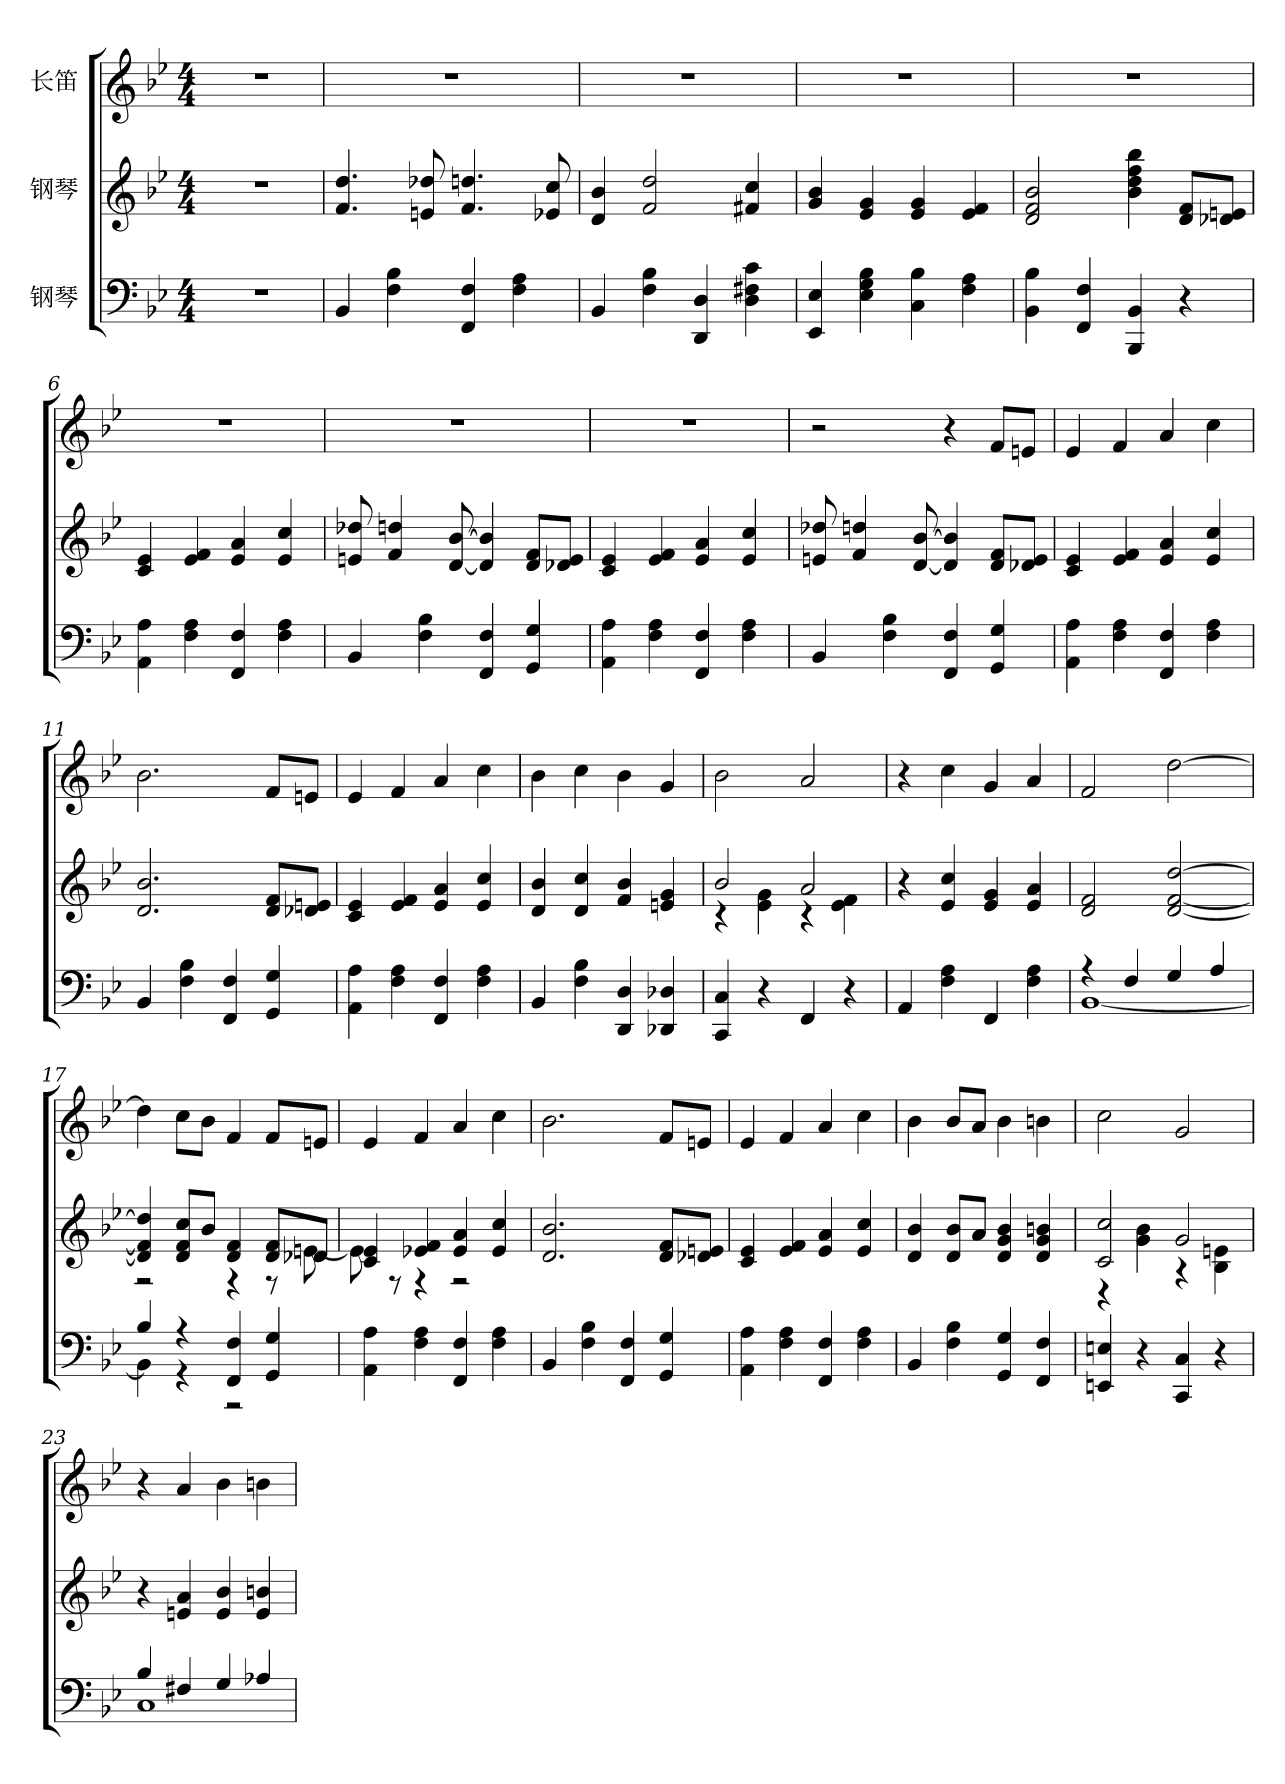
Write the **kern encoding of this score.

**kern	**kern	**kern
*part3	*part2	*part1
*staff3	*staff2	*staff1
*I"钢琴	*I"钢琴	*I"长笛
*clefF4	*clefG2	*clefG2
*k[b-e-]	*k[b-e-]	*k[b-e-]
*M4/4	*M4/4	*M4/4
*MM117	*MM117	*MM117
=1	=1	=1
1r	1r	1r
=2	=2	=2
4BB-/	4.f/ 4.dd/	1r
4F\ 4B-\	.	.
.	8en/ 8dd-X/	.
4FF/ 4F/	4.f/ 4.ddn/	.
4F\ 4A\	.	.
.	8e-X/ 8cc/	.
=3	=3	=3
4BB-/	4d/ 4b-/	1r
4F\ 4B-\	2f/ 2dd/	.
4DD/ 4D/	.	.
4D\ 4F#X\ 4c\	4f#X/ 4cc/	.
=4	=4	=4
4EE-/ 4E-/	4g/ 4b-/	1r
4E-\ 4G\ 4B-\	4e-/ 4g/	.
4C\ 4B-\	4e-/ 4g/	.
4F\ 4A\	4e-/ 4f/	.
=5	=5	=5
4BB-\ 4B-\	2d/ 2f/ 2b-/	1r
4FF/ 4F/	.	.
4BBB-/ 4BB-/	4b-\ 4dd\ 4ff\ 4bb-\	.
4r	8d/ 8f/L	.
.	8d-X/ 8en/J	.
=6	=6	=6
4AA\ 4A\	4c/ 4e-/	1r
4F\ 4A\	4e-/ 4f/	.
4FF/ 4F/	4e-/ 4a/	.
4F\ 4A\	4e-/ 4cc/	.
!!LO:LB:g=z
=7	=7	=7
4BB-/	8en/ 8dd-X/	1r
.	4f/ 4ddn/	.
4F\ 4B-\	.	.
.	[8d/ [8b-/	.
4FF/ 4F/	4d/] 4b-/]	.
4GG/ 4G/	8d/ 8f/L	.
.	8d-X/ 8e/J	.
=8	=8	=8
4AA\ 4A\	4c/ 4e-/	1r
4F\ 4A\	4e-/ 4f/	.
4FF/ 4F/	4e-/ 4a/	.
4F\ 4A\	4e-/ 4cc/	.
=9	=9	=9
4BB-/	8en/ 8dd-X/	2r
.	4f/ 4ddn/	.
4F\ 4B-\	.	.
.	[8d/ [8b-/	.
4FF/ 4F/	4d/] 4b-/]	4r
4GG/ 4G/	8d/ 8f/L	8f/L
.	8d-X/ 8e/J	8en/J
=10	=10	=10
4AA\ 4A\	4c/ 4e-/	4e-/
4F\ 4A\	4e-/ 4f/	4f/
4FF/ 4F/	4e-/ 4a/	4a/
4F\ 4A\	4e-/ 4cc/	4cc\
=11	=11	=11
4BB-/	2.d/ 2.b-/	2.b-\
4F\ 4B-\	.	.
4FF/ 4F/	.	.
4GG/ 4G/	8d/ 8f/L	8f/L
.	8d-X/ 8en/J	8en/J
!!LO:LB:g=z
=12	=12	=12
4AA\ 4A\	4c/ 4e-/	4e-/
4F\ 4A\	4e-/ 4f/	4f/
4FF/ 4F/	4e-/ 4a/	4a/
4F\ 4A\	4e-/ 4cc/	4cc\
=13	=13	=13
4BB-/	4d/ 4b-/	4b-\
4F\ 4B-\	4d/ 4cc/	4cc\
4DD/ 4D/	4f/ 4b-/	4b-\
4DD-X/ 4D-X/	4en/ 4g/	4g/
=14	=14	=14
*	*^	*
4CC/ 4C/	2b-/	4r	2b-\
4r	.	4e-\ 4g\	.
4FF/	2a/	4r	2a/
4r	.	4e-\ 4f\	.
*	*v	*v	*
=15	=15	=15
4AA/	4r	4r
4F\ 4A\	4e-/ 4cc/	4cc\
4FF/	4e-/ 4g/	4g/
4F\ 4A\	4e-/ 4a/	4a/
=16	=16	=16
*^	*	*
4r	[1BB-	2d/ 2f/	2f/
4F/	.	.	.
4G/	.	[2d/ [2f/ [2dd/	[2dd\
4A/	.	.	.
=17	=17	=17	=17
*	*	*^	*
4B-/	4BB-\]	4d/] 4f/] 4dd/]	2r	4dd\]
4r	4r	8d/ 8f/ 8cc/L	.	8cc\L
.	.	8b-/J	.	8b-\J
4FF/ 4F/	2r	4d/ 4f/	4r	4f/
4GG/ 4G/	.	8d/ 8f/L	8r	8f/L
.	.	8d-X/J	[8en\	8en/J
*v	*v	*	*	*
!!LO:LB:g=z
=18	=18	=18	=18
4AA\ 4A\	4c/ 4e-/	8e\]	4e-/
.	.	8r	.
4F\ 4A\	4e-X/ 4f/	4r	4f/
4FF/ 4F/	4e-/ 4a/	2r	4a/
4F\ 4A\	4e-/ 4cc/	.	4cc\
*	*v	*v	*
=19	=19	=19
4BB-/	2.d/ 2.b-/	2.b-\
4F\ 4B-\	.	.
4FF/ 4F/	.	.
4GG/ 4G/	8d/ 8f/L	8f/L
.	8d-X/ 8en/J	8en/J
=20	=20	=20
4AA\ 4A\	4c/ 4e-/	4e-/
4F\ 4A\	4e-/ 4f/	4f/
4FF/ 4F/	4e-/ 4a/	4a/
4F\ 4A\	4e-/ 4cc/	4cc\
=21	=21	=21
4BB-/	4d/ 4b-/	4b-\
4F\ 4B-\	8d/ 8b-/L	8b-/L
.	8a/J	8a/J
4GG/ 4G/	4d/ 4g/ 4b-/	4b-\
4FF/ 4F/	4d/ 4g/ 4bn/	4bn\
=22	=22	=22
*	*^	*
4EEn/ 4En/	2c/ 2cc/	4r	2cc\
4r	.	4g\ 4b-\	.
4CC/ 4C/	2g/	4r	2g/
4r	.	4B-\ 4en\	.
*	*v	*v	*
=23	=23	=23
*^	*	*
4B-/	1C	4r	4r
4F#X/	.	4en/ 4a/	4a/
4G/	.	4e/ 4b-/	4b-\
4A-X/	.	4e/ 4bn/	4bn\
*v	*v	*	*
=	=	=
*-	*-	*-
